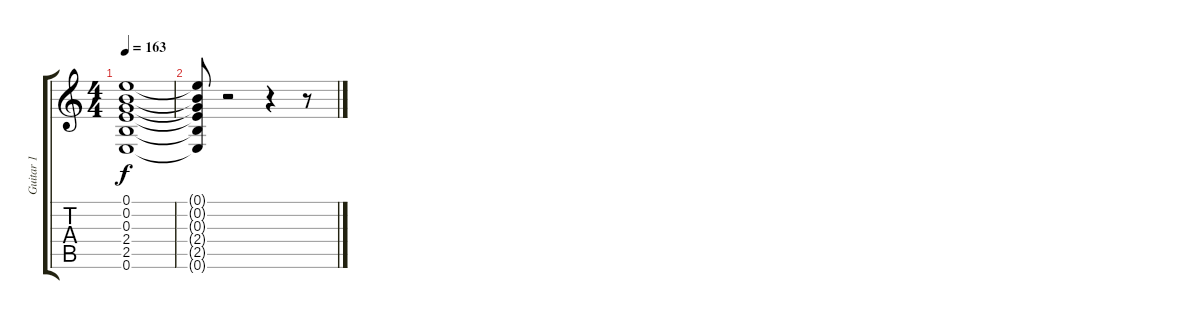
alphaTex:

\track ("Guitar 1" "Guitar 1") {instrument electricguitarclean}
\staff {score tabs}
\tuning (E4 B3 G3 D3 A2 E2) {hide}
\ts (4 4)
\tempo 163
\clef g2
\ks c
(0.1{t} 0.2{t} 0.3{t} 2.4{t} 2.5{t} 0.6{t}).1{dy f} |
(0.1{t} 0.2{t} 0.3{t} 2.4{t} 2.5{t} 0.6{t}).8 r.2 r.4 r.8
